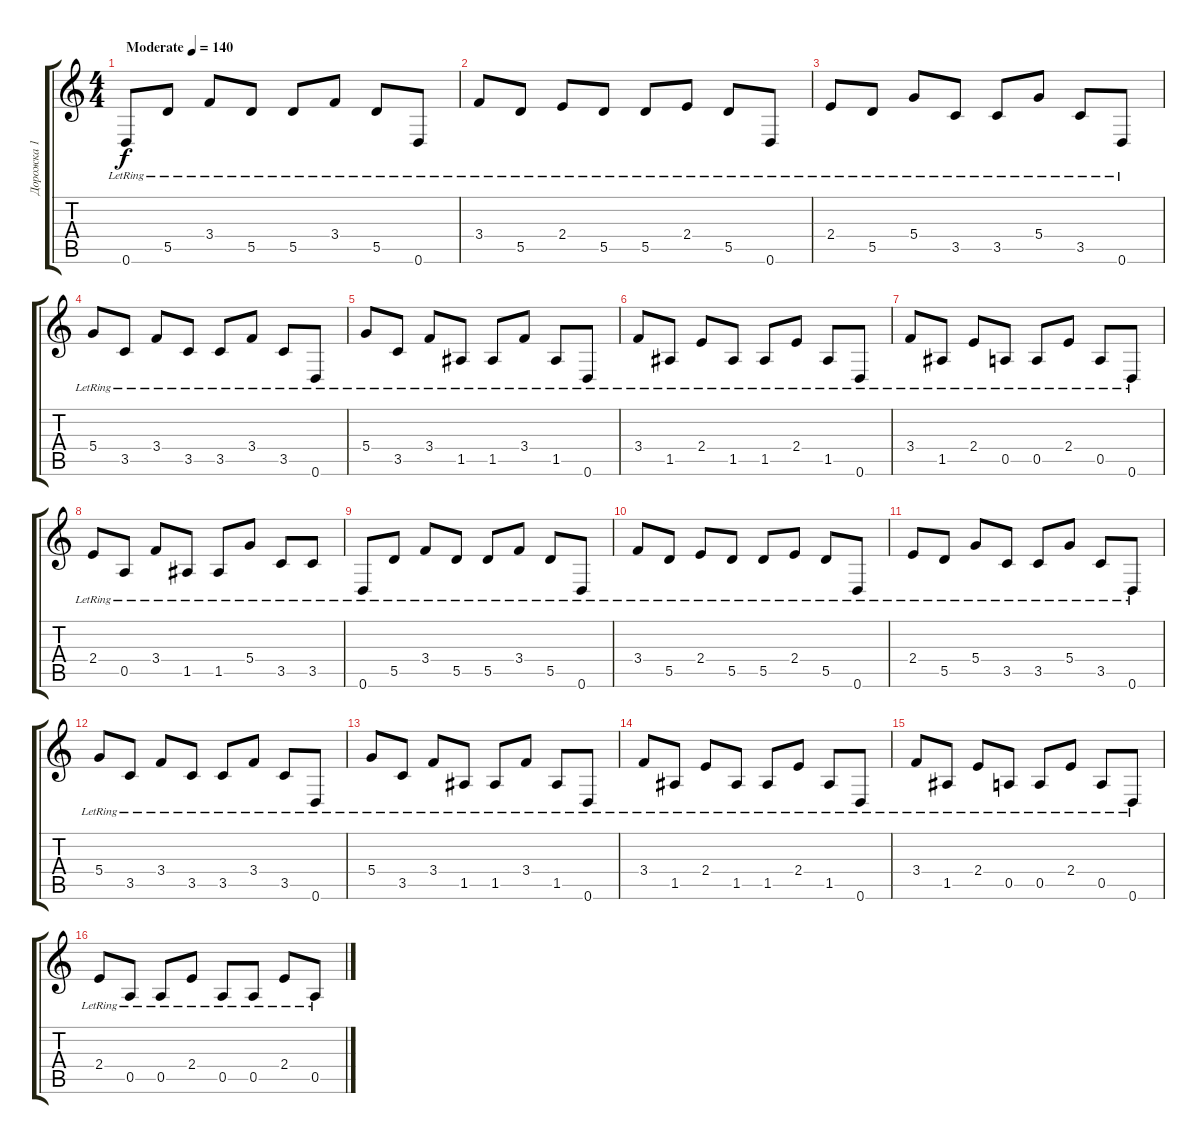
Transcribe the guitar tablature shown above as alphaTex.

\track ("Дорожка 1" "Дорожка 1") {instrument acousticguitarsteel}
\staff {score tabs}
\tuning (E4 B3 G3 D3 A2 D2) {hide}
\ts (4 4)
\tempo (140 "Moderate")
\clef g2
\ks c
0.6{lr}.8{dy f instrument acousticguitarsteel} 5.5{lr}.8 3.4{lr}.8 5.5{lr}.8 5.5{lr}.8 3.4{lr}.8 5.5{lr}.8 0.6{lr}.8 |
3.4{lr}.8 5.5{lr}.8 2.4{lr}.8 5.5{lr}.8 5.5{lr}.8 2.4{lr}.8 5.5{lr}.8 0.6{lr}.8 |
2.4{lr}.8 5.5{lr}.8 5.4{lr}.8 3.5{lr}.8 3.5{lr}.8 5.4{lr}.8 3.5{lr}.8 0.6{lr}.8 |
5.4{lr}.8 3.5{lr}.8 3.4{lr}.8 3.5{lr}.8 3.5{lr}.8 3.4{lr}.8 3.5{lr}.8 0.6{lr}.8 |
5.4{lr}.8 3.5{lr}.8 3.4{lr}.8 1.5{lr}.8 1.5{lr}.8 3.4{lr}.8 1.5{lr}.8 0.6{lr}.8 |
3.4{lr}.8 1.5{lr}.8 2.4{lr}.8 1.5{lr}.8 1.5{lr}.8 2.4{lr}.8 1.5{lr}.8 0.6{lr}.8 |
3.4{lr}.8 1.5{lr}.8 2.4{lr}.8 0.5{lr}.8 0.5{lr}.8 2.4{lr}.8 0.5{lr}.8 0.6{lr}.8 |
2.4{lr}.8 0.5{lr}.8 3.4{lr}.8 1.5{lr}.8 1.5{lr}.8 5.4{lr}.8 3.5{lr}.8 3.5{lr}.8 |
0.6{lr}.8 5.5{lr}.8 3.4{lr}.8 5.5{lr}.8 5.5{lr}.8 3.4{lr}.8 5.5{lr}.8 0.6{lr}.8 |
3.4{lr}.8 5.5{lr}.8 2.4{lr}.8 5.5{lr}.8 5.5{lr}.8 2.4{lr}.8 5.5{lr}.8 0.6{lr}.8 |
2.4{lr}.8 5.5{lr}.8 5.4{lr}.8 3.5{lr}.8 3.5{lr}.8 5.4{lr}.8 3.5{lr}.8 0.6{lr}.8 |
5.4{lr}.8 3.5{lr}.8 3.4{lr}.8 3.5{lr}.8 3.5{lr}.8 3.4{lr}.8 3.5{lr}.8 0.6{lr}.8 |
5.4{lr}.8 3.5{lr}.8 3.4{lr}.8 1.5{lr}.8 1.5{lr}.8 3.4{lr}.8 1.5{lr}.8 0.6{lr}.8 |
3.4{lr}.8 1.5{lr}.8 2.4{lr}.8 1.5{lr}.8 1.5{lr}.8 2.4{lr}.8 1.5{lr}.8 0.6{lr}.8 |
3.4{lr}.8 1.5{lr}.8 2.4{lr}.8 0.5{lr}.8 0.5{lr}.8 2.4{lr}.8 0.5{lr}.8 0.6{lr}.8 |
2.4{lr}.8 0.5{lr}.8 0.5{lr}.8 2.4{lr}.8 0.5{lr}.8 0.5{lr}.8 2.4{lr}.8 0.5{lr}.8
